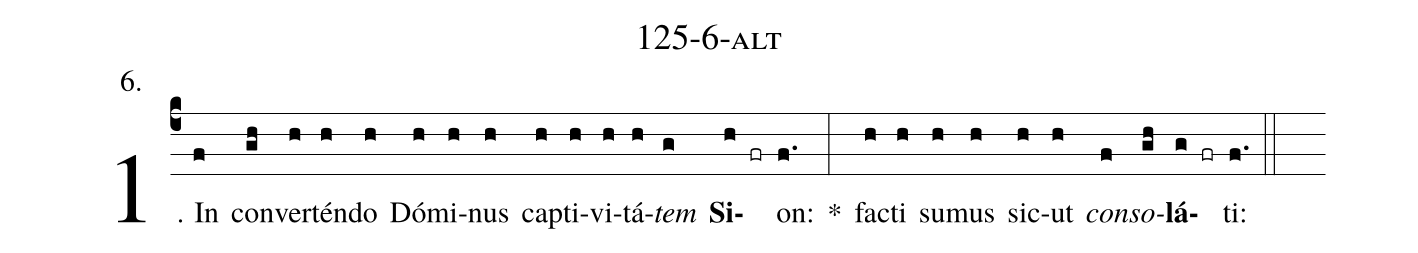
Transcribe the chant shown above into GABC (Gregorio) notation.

name: 125-6-alt;
annotation: 6.;
%%
(c4)1. In(f) con(gh)ver(h)tén(h)do(h) Dó(h)mi(h)nus(h) cap(h)ti(h)vi(h)tá(h)<i>tem</i>(g) <b>Si</b>(h fr)on:(f.) *(:) fac(h)ti(h) su(h)mus(h) sic(h)ut(h) <i>con</i>(f)<i>so</i>(gh)<b>lá</b>(g fr)ti:(f.) (::)
